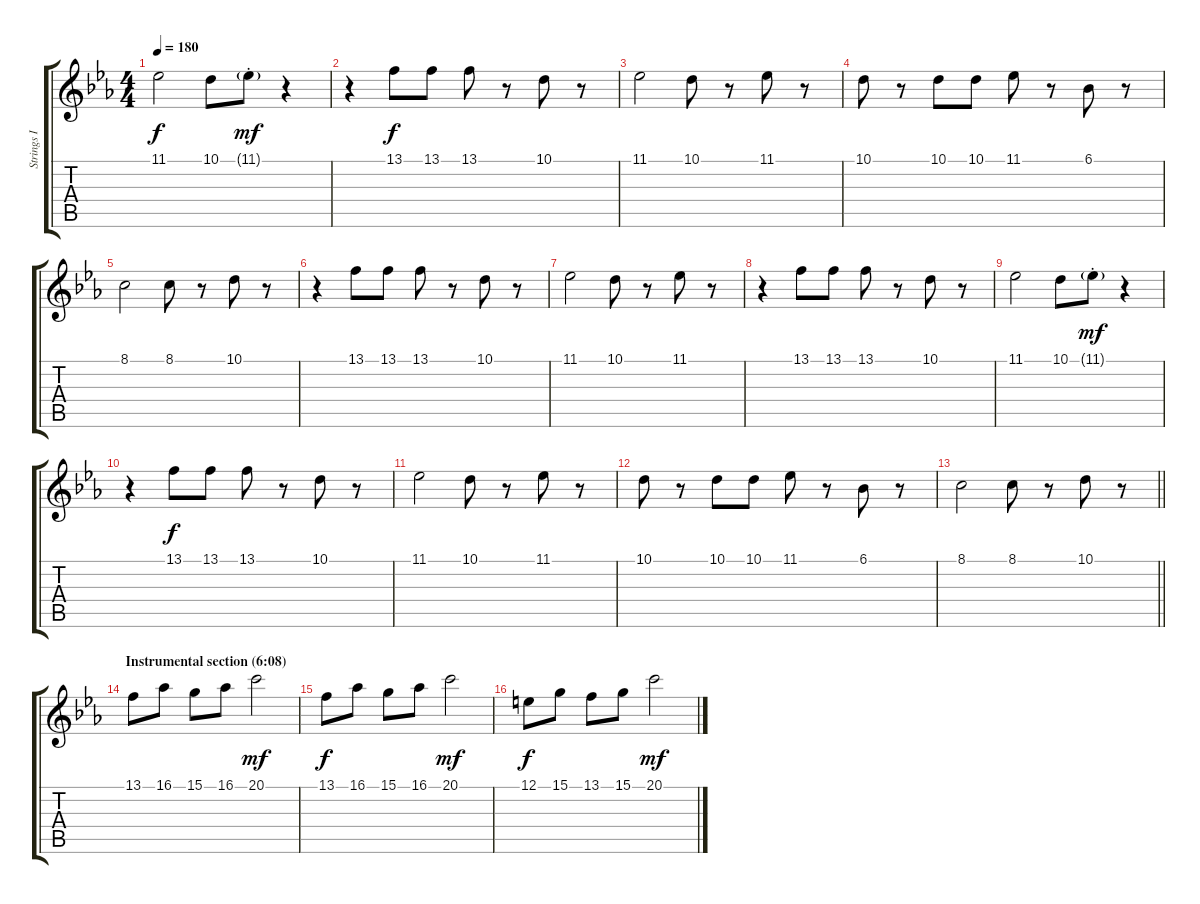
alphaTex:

\track ("Strings I" "Strings I") {instrument stringensemble1}
\staff {score tabs}
\tuning (E4 B3 G3 D3 A2 E2) {hide}
\ts (4 4)
\tempo 180
\clef g2
\ks eb
11.1.2{dy f} 10.1.8 11.1{g st}.8{dy mf} r.4 |
r.4 13.1.8{dy f} 13.1.8 13.1.8 r.8 10.1.8 r.8 |
11.1.2 10.1.8 r.8 11.1.8 r.8 |
10.1.8 r.8 10.1.8 10.1.8 11.1.8 r.8 6.1.8 r.8 |
8.1.2 8.1.8 r.8 10.1.8 r.8 |
r.4 13.1.8 13.1.8 13.1.8 r.8 10.1.8 r.8 |
11.1.2 10.1.8 r.8 11.1.8 r.8 |
r.4 13.1.8 13.1.8 13.1.8 r.8 10.1.8 r.8 |
11.1.2 10.1.8 11.1{g st}.8{dy mf} r.4 |
r.4 13.1.8{dy f} 13.1.8 13.1.8 r.8 10.1.8 r.8 |
11.1.2 10.1.8 r.8 11.1.8 r.8 |
10.1.8 r.8 10.1.8 10.1.8 11.1.8 r.8 6.1.8 r.8 |
\barLineRight lightlight
8.1.2 8.1.8 r.8 10.1.8 r.8 |
\section ("" "Instrumental section (6:08)")
13.1.8 16.1.8 15.1.8 16.1.8 20.1.2{dy mf} |
13.1.8{dy f} 16.1.8 15.1.8 16.1.8 20.1.2{dy mf} |
12.1.8{dy f} 15.1.8 13.1.8 15.1.8 20.1.2{dy mf}
